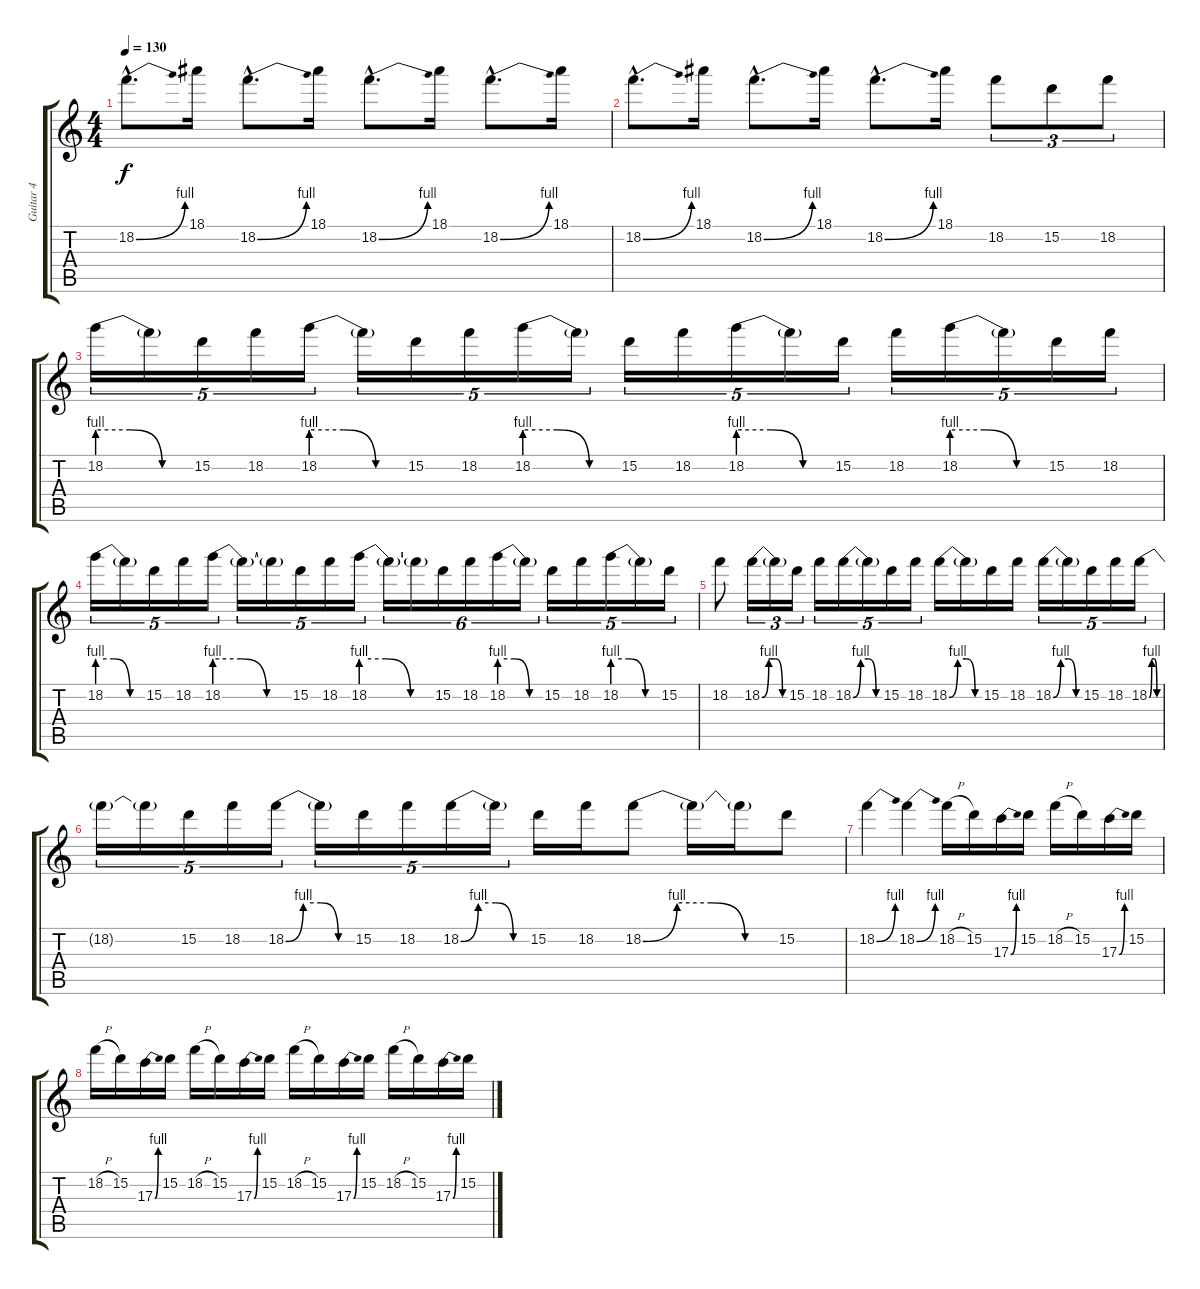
\track ("Guitar 4" "Guitar 4") {instrument distortionguitar}
\staff {score tabs}
\tuning (E4 B3 G3 D3 A2 E2) {hide}
\ts (4 4)
\tempo 130
\clef g2
\ks c
18.2{be (bend 0 0 60 4) hac}.8{d dy f} 18.1.16 18.2{be (bend 0 0 60 4) hac}.8{d} 18.1.16 18.2{be (bend 0 0 60 4) hac}.8{d} 18.1.16 18.2{be (bend 0 0 60 4) hac}.8{d} 18.1.16 |
18.2{be (bend 0 0 60 4) hac}.8{d} 18.1.16 18.2{be (bend 0 0 60 4) hac}.8{d} 18.1.16 18.2{be (bend 0 0 60 4) hac}.8{d} 18.1.16 18.2.8{tu (3 2)} 15.2.8{tu (3 2)} 18.2.8{tu (3 2)} |
18.2{be (custom 0 4 20 4 40 0 60 0)}.16{tu (5 4)} 18.2{t}.16{tu (5 4)} 15.2.16{tu (5 4)} 18.2.16{tu (5 4)} 18.2{be (custom 0 4 20 4 40 0 60 0)}.16{tu (5 4)} 18.2{t}.16{tu (5 4)} 15.2.16{tu (5 4)} 18.2.16{tu (5 4)} 18.2{be (custom 0 4 20 4 40 0 60 0)}.16{tu (5 4)} 18.2{t}.16{tu (5 4)} 15.2.16{tu (5 4)} 18.2.16{tu (5 4)} 18.2{be (custom 0 4 20 4 40 0 60 0)}.16{tu (5 4)} 18.2{t}.16{tu (5 4)} 15.2.16{tu (5 4)} 18.2.16{tu (5 4)} 18.2{be (custom 0 4 20 4 40 0 60 0)}.16{tu (5 4)} 18.2{t}.16{tu (5 4)} 15.2.16{tu (5 4)} 18.2.16{tu (5 4)} |
18.2{be (custom 0 4 20 4 40 0 60 0)}.16{tu (5 4)} 18.2{t}.16{tu (5 4)} 15.2.16{tu (5 4)} 18.2.16{tu (5 4)} 18.2{be (custom 0 4 20 4 40 0 60 0)}.16{tu (5 4)} 18.2{t}.16{tu (5 4)} 18.2{t}.16{tu (5 4)} 15.2.16{tu (5 4)} 18.2.16{tu (5 4)} 18.2{be (custom 0 4 20 4 40 0 60 0)}.16{tu (5 4)} 18.2{t}.16{tu (6 4)} 18.2{t}.16{tu (6 4)} 15.2.16{tu (6 4)} 18.2.16{tu (6 4)} 18.2{be (custom 0 4 20 4 40 0 60 0)}.16{tu (6 4)} 18.2{t}.16{tu (6 4)} 15.2.16{tu (5 4)} 18.2.16{tu (5 4)} 18.2{be (custom 0 4 20 4 40 0 60 0)}.16{tu (5 4)} 18.2{t}.16{tu (5 4)} 15.2.16{tu (5 4)} |
18.2.8 18.2{be (custom 0 0 15 4 30 4 45 0 60 0)}.16{tu (3 2)} 18.2{t}.16{tu (3 2)} 15.2.16{tu (3 2)} 18.2.16{tu (5 4)} 18.2{be (custom 0 0 15 4 30 4 45 0 60 0)}.16{tu (5 4)} 18.2{t}.16{tu (5 4)} 15.2.16{tu (5 4)} 18.2.16{tu (5 4)} 18.2{be (custom 0 0 15 4 30 4 45 0 60 0)}.16 18.2{t}.16 15.2.16 18.2.16 18.2{be (custom 0 0 15 4 30 4 45 0 60 0)}.16{tu (5 4)} 18.2{t}.16{tu (5 4)} 15.2.16{tu (5 4)} 18.2.16{tu (5 4)} 18.2{be (custom 0 0 15 4 30 4 45 0 60 0)}.16{tu (5 4)} |
18.2{t}.16{tu (5 4)} 18.2{t}.16{tu (5 4)} 15.2.16{tu (5 4)} 18.2.16{tu (5 4)} 18.2{be (custom 0 0 15 4 30 4 45 0 60 0)}.16{tu (5 4)} 18.2{t}.16{tu (5 4)} 15.2.16{tu (5 4)} 18.2.16{tu (5 4)} 18.2{be (custom 0 0 15 4 30 4 45 0 60 0)}.16{tu (5 4)} 18.2{t}.16{tu (5 4)} 15.2.16 18.2.16 18.2{be (custom 0 0 15 4 30 4 45 0 60 0)}.8 18.2{t}.16 18.2{t}.16 15.2.8 |
18.2{be (bend 0 0 60 4)}.4 18.2{be (bend 0 0 60 4)}.4 18.2{h}.16 15.2.16 17.3{be (bend 0 0 60 4)}.16 15.2.16 18.2{h}.16 15.2.16 17.3{be (bend 0 0 60 4)}.16 15.2.16 |
18.2{h}.16 15.2.16 17.3{be (bend 0 0 60 4)}.16 15.2.16 18.2{h}.16 15.2.16 17.3{be (bend 0 0 60 4)}.16 15.2.16 18.2{h}.16 15.2.16 17.3{be (bend 0 0 60 4)}.16 15.2.16 18.2{h}.16 15.2.16 17.3{be (bend 0 0 60 4)}.16 15.2.16
